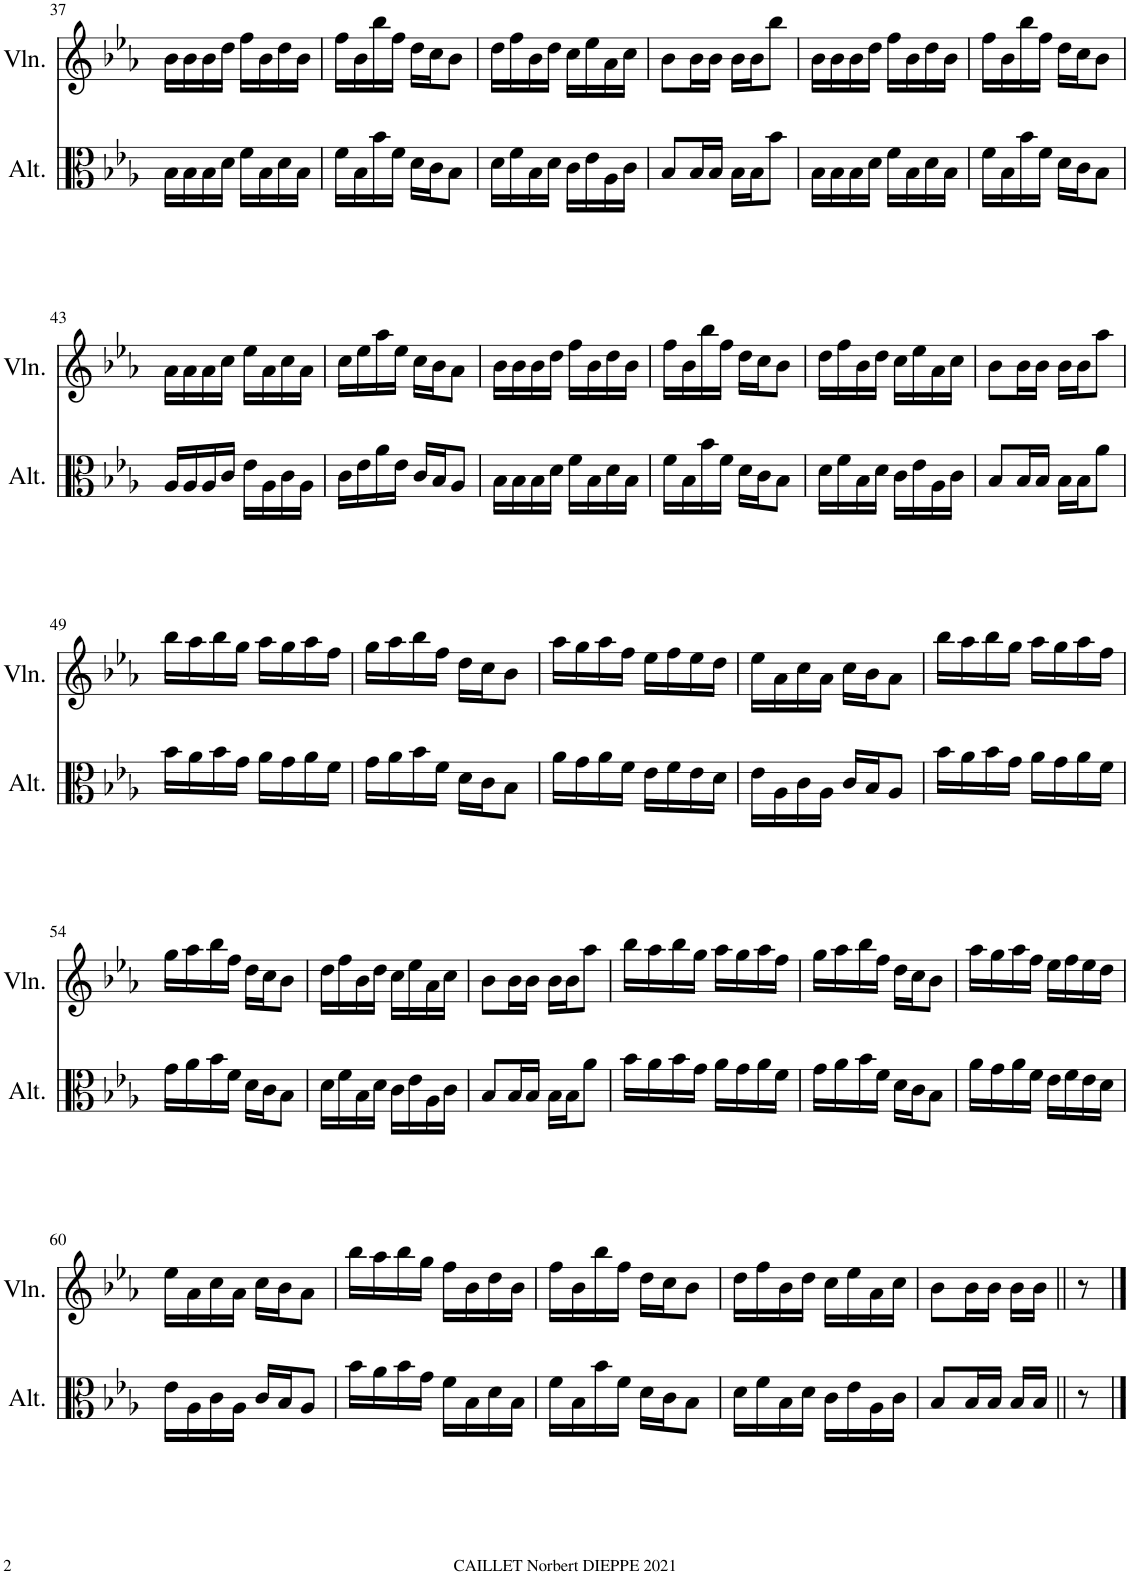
**kern	**kern
*part2	*part1
*staff2	*staff1
*I"Alto	*I"Violon
*I'Alt.	*I'Vln.
!!LO:PB:g=z
*clefC3	*clefG2
*k[b-e-a-]	*k[b-e-a-]
*M2/4	*M2/4
=37	=37
16B-\LL	16b-\LL
16B-\	16b-\
16B-\	16b-\
16d\JJ	16dd\JJ
16f\LL	16ff\LL
16B-\	16b-\
16d\	16dd\
16B-\JJ	16b-\JJ
=38	=38
16f\LL	16ff\LL
16B-\	16b-\
16b-\	16bb-\
16f\JJ	16ff\JJ
16d\LL	16dd\LL
16c\J	16cc\J
8B-\J	8b-\J
=39	=39
16d\LL	16dd\LL
16f\	16ff\
16B-\	16b-\
16d\JJ	16dd\JJ
16c\LL	16cc\LL
16e-\	16ee-\
16A-\	16a-\
16c\JJ	16cc\JJ
=40	=40
8B-/L	8b-\L
16B-/L	16b-\L
16B-/JJ	16b-\JJ
16B-\LL	16b-\LL
16B-\J	16b-\J
8b-\J	8bb-\J
=41	=41
16B-\LL	16b-\LL
16B-\	16b-\
16B-\	16b-\
16d\JJ	16dd\JJ
16f\LL	16ff\LL
16B-\	16b-\
16d\	16dd\
16B-\JJ	16b-\JJ
=42	=42
16f\LL	16ff\LL
16B-\	16b-\
16b-\	16bb-\
16f\JJ	16ff\JJ
16d\LL	16dd\LL
16c\J	16cc\J
8B-\J	8b-\J
!!LO:LB:g=z
=43	=43
16A-/LL	16a-\LL
16A-/	16a-\
16A-/	16a-\
16c/JJ	16cc\JJ
16e-\LL	16ee-\LL
16A-\	16a-\
16c\	16cc\
16A-\JJ	16a-\JJ
=44	=44
16c\LL	16cc\LL
16e-\	16ee-\
16a-\	16aa-\
16e-\JJ	16ee-\JJ
16c/LL	16cc\LL
16B-/J	16b-\J
8A-/J	8a-\J
=45	=45
16B-\LL	16b-\LL
16B-\	16b-\
16B-\	16b-\
16d\JJ	16dd\JJ
16f\LL	16ff\LL
16B-\	16b-\
16d\	16dd\
16B-\JJ	16b-\JJ
=46	=46
16f\LL	16ff\LL
16B-\	16b-\
16b-\	16bb-\
16f\JJ	16ff\JJ
16d\LL	16dd\LL
16c\J	16cc\J
8B-\J	8b-\J
=47	=47
16d\LL	16dd\LL
16f\	16ff\
16B-\	16b-\
16d\JJ	16dd\JJ
16c\LL	16cc\LL
16e-\	16ee-\
16A-\	16a-\
16c\JJ	16cc\JJ
=48	=48
8B-/L	8b-\L
16B-/L	16b-\L
16B-/JJ	16b-\JJ
16B-\LL	16b-\LL
16B-\J	16b-\J
8a-\J	8aa-\J
!!LO:LB:g=z
=49	=49
16b-\LL	16bb-\LL
16a-\	16aa-\
16b-\	16bb-\
16g\JJ	16gg\JJ
16a-\LL	16aa-\LL
16g\	16gg\
16a-\	16aa-\
16f\JJ	16ff\JJ
=50	=50
16g\LL	16gg\LL
16a-\	16aa-\
16b-\	16bb-\
16f\JJ	16ff\JJ
16d\LL	16dd\LL
16c\J	16cc\J
8B-\J	8b-\J
=51	=51
16a-\LL	16aa-\LL
16g\	16gg\
16a-\	16aa-\
16f\JJ	16ff\JJ
16e-\LL	16ee-\LL
16f\	16ff\
16e-\	16ee-\
16d\JJ	16dd\JJ
=52	=52
16e-\LL	16ee-\LL
16A-\	16a-\
16c\	16cc\
16A-\JJ	16a-\JJ
16c/LL	16cc\LL
16B-/J	16b-\J
8A-/J	8a-\J
=53	=53
16b-\LL	16bb-\LL
16a-\	16aa-\
16b-\	16bb-\
16g\JJ	16gg\JJ
16a-\LL	16aa-\LL
16g\	16gg\
16a-\	16aa-\
16f\JJ	16ff\JJ
!!LO:LB:g=z
=54	=54
16g\LL	16gg\LL
16a-\	16aa-\
16b-\	16bb-\
16f\JJ	16ff\JJ
16d\LL	16dd\LL
16c\J	16cc\J
8B-\J	8b-\J
=55	=55
16d\LL	16dd\LL
16f\	16ff\
16B-\	16b-\
16d\JJ	16dd\JJ
16c\LL	16cc\LL
16e-\	16ee-\
16A-\	16a-\
16c\JJ	16cc\JJ
=56	=56
8B-/L	8b-\L
16B-/L	16b-\L
16B-/JJ	16b-\JJ
16B-\LL	16b-\LL
16B-\J	16b-\J
8a-\J	8aa-\J
=57	=57
16b-\LL	16bb-\LL
16a-\	16aa-\
16b-\	16bb-\
16g\JJ	16gg\JJ
16a-\LL	16aa-\LL
16g\	16gg\
16a-\	16aa-\
16f\JJ	16ff\JJ
=58	=58
16g\LL	16gg\LL
16a-\	16aa-\
16b-\	16bb-\
16f\JJ	16ff\JJ
16d\LL	16dd\LL
16c\J	16cc\J
8B-\J	8b-\J
=59	=59
16a-\LL	16aa-\LL
16g\	16gg\
16a-\	16aa-\
16f\JJ	16ff\JJ
16e-\LL	16ee-\LL
16f\	16ff\
16e-\	16ee-\
16d\JJ	16dd\JJ
!!LO:LB:g=z
=60	=60
16e-\LL	16ee-\LL
16A-\	16a-\
16c\	16cc\
16A-\JJ	16a-\JJ
16c/LL	16cc\LL
16B-/J	16b-\J
8A-/J	8a-\J
=61	=61
16b-\LL	16bb-\LL
16a-\	16aa-\
16b-\	16bb-\
16g\JJ	16gg\JJ
16f\LL	16ff\LL
16B-\	16b-\
16d\	16dd\
16B-\JJ	16b-\JJ
=62	=62
16f\LL	16ff\LL
16B-\	16b-\
16b-\	16bb-\
16f\JJ	16ff\JJ
16d\LL	16dd\LL
16c\J	16cc\J
8B-\J	8b-\J
=63	=63
16d\LL	16dd\LL
16f\	16ff\
16B-\	16b-\
16d\JJ	16dd\JJ
16c\LL	16cc\LL
16e-\	16ee-\
16A-\	16a-\
16c\JJ	16cc\JJ
=64	=64
8B-/L	8b-\L
16B-/L	16b-\L
16B-/JJ	16b-\JJ
16B-/LL	16b-\LL
16B-/JJ	16b-\JJ
8r	8r
==	==
*-	*-
